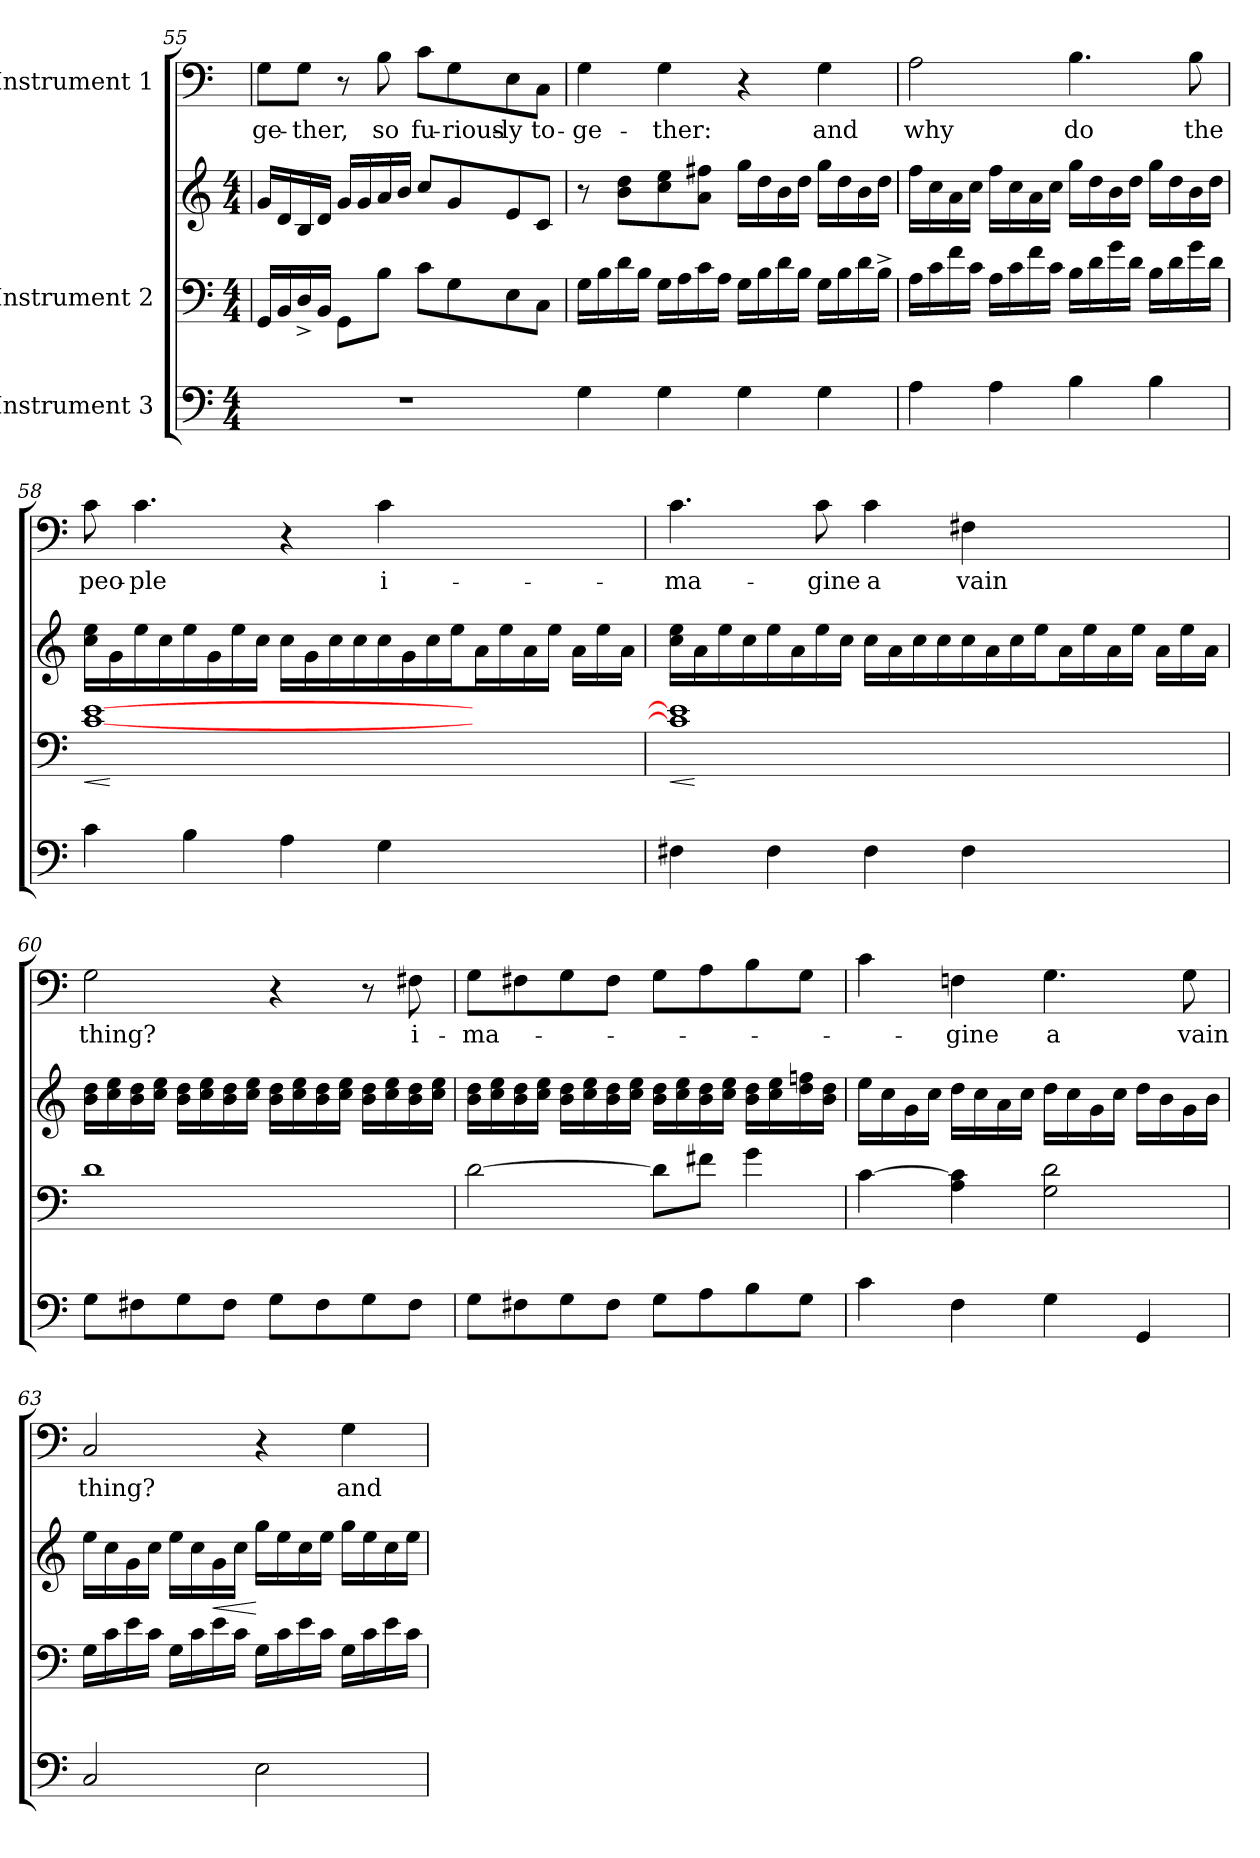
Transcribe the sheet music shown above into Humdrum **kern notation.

**kern	**kern	**kern	**dynam	**kern	**text
*part3	*part2	*part2	*part2	*part1	*part1
*staff4	*staff3	*staff2	*staff2/3	*staff1	*staff1
*I"Instrument 3	*I"Instrument 2	*	*	*I"Instrument 1	*
*clefF4	*clefF4	*clefG2	*	*clefF4	*
*M4/4	*M4/4	*M4/4	*	*	*
=55	=55	=55	=55!	=55!	=55!
!	!	!	!	!	!LO:LY:b
1r	16GG/L	16g/L	.	8G\L	-ge-
.	16BB/	16d/	.	.	.
!	!	!	!	!	!LO:LY:b:cj
.	16D^>/	16B/	.	8G\J	-ther,
.	16BB/J	16d/J	.	.	.
.	8GG\L	16g/L	.	8r	.
.	.	16g/	.	.	.
!	!	!	!	!	!LO:LY:b:cj
.	8B\J	16a/	.	8B\	so
.	.	16b/J	.	.	.
!	!	!	!	!	!LO:LY:b
.	8c\L	8cc/L	.	8c\L	fu-
!	!	!	!	!	!LO:LY:b:cj
.	8G\	8g/	.	8G\	-rious-
!	!	!	!	!	!LO:LY:b:rj
.	8E\	8e/	.	8E\	-ly
!	!	!	!	!	!LO:LY:b:cj
.	8C\J	8c/J	.	8C\J	to-
=56	=56	=56	=56!	=56!	=56!
*	*^	*^	*	*	*
!	!	!	!	!	!	!	!LO:LY:b:cj
4G\	16G\L	2.ryy	2.ryy	8r	.	4G\	-ge-
.	16B\	.	.	.	.	.	.
.	16d\	.	.	8b\ 8dd\L	.	.	.
.	16B\J	.	.	.	.	.	.
!	!	!	!	!	!	!	!LO:LY:b:cj
4G\	16G\L	.	.	8ee\ 8cc\	.	4G\	-ther:
.	16A\	.	.	.	.	.	.
.	16c\	.	.	8a\ 8ff#X\J	.	.	.
.	16A\J	.	.	.	.	.	.
4G\	16G\L	.	.	16gg\L	.	4r	.
.	16B\	.	.	16dd\	.	.	.
.	16d\	.	.	16b\	.	.	.
.	16B\J	.	.	16dd\J	.	.	.
!	!	!	!	!	!	!	!LO:LY:b:cj
4G\	4ryy	16G\L	16gg\L	4ryy	.	4G\	and
.	.	16B\	16dd\	.	.	.	.
.	.	16d\	16b\	.	.	.	.
.	.	16B^>\J	16dd\J	.	.	.	.
!!LO:LB:g=z
=57	=57	=57	=57	=57	=57!	=57!	=57!
!	!	!	!	!	!	!	!LO:LY:b:cj
4A\	4ryy	16A\L	16ff\L	4ryy	.	2A\	why
.	.	16c\	16cc\	.	.	.	.
.	.	16f\	16a\	.	.	.	.
.	.	16c\J	16cc\J	.	.	.	.
4A\	16A\L	2ryy	2ryy	16ff\L	.	.	.
.	16c\	.	.	16cc\	.	.	.
.	16f\	.	.	16a\	.	.	.
.	16c\J	.	.	16cc\J	.	.	.
!	!	!	!	!	!	!	!LO:LY:b:cj
4B\	16B\L	.	.	16gg\L	.	4.B\	do
.	16d\	.	.	16dd\	.	.	.
.	16g\	.	.	16b\	.	.	.
.	16d\J	.	.	16dd\J	.	.	.
4B\	4ryy	16B\L	16gg\L	4ryy	.	.	.
.	.	16d\	16dd\	.	.	.	.
!	!	!	!	!	!	!	!LO:LY:b:cj
.	.	16g\	16b\	.	.	8B\	the
.	.	16d\J	16dd\J	.	.	.	.
*	*	*	*v	*v	*	*	*
=58	=58	=58	=58	=58!	=58!	=58!
!	!	!	!	!LO:HP:b=2	!	!LO:LY:b
*	*v	*v	*	*	*	*
4c\	[>1e [<1c	16cc\ 16ee\L	<	8c\	peo-
.	.	16g\	[	.	.
!	!	!	!	!	!LO:LY:b:rj
.	.	16ee\	.	4.c\	-ple
.	.	16cc\	.	.	.
4B\	.	16ee\L	.	.	.
.	.	16g\J	.	.	.
.	.	16ee\	.	.	.
.	.	16cc\J	.	.	.
4A\	.	16cc\L	.	4r	.
.	.	16g\L	.	.	.
.	.	16cc\	.	.	.
.	.	16cc\	.	.	.
!	!	!	!	!	!LO:LY:b:cj
4G\	.	16cc\L	.	4c\	i-
.	.	16g\J	.	.	.
.	.	16cc\	.	.	.
.	.	16ee\J	.	.	.
4..ryy	4..ryy	16a\L	.	4..ryy	.
.	.	16ee\	.	.	.
.	.	16a\J	.	.	.
.	.	16ee\J	.	.	.
.	.	16a\L	.	.	.
.	.	16ee\	.	.	.
.	.	16a\J	.	.	.
=59	=59	=59	=59!	=59!	=59!
!	!	!	!LO:HP:b=2	!	!LO:LY:b:cj
4F#X\	1e] 1c]	16cc\ 16ee\L	<	4.c\	-ma-
.	.	16a\	[	.	.
.	.	16ee\	.	.	.
.	.	16cc\	.	.	.
4F#\	.	16ee\L	.	.	.
.	.	16a\J	.	.	.
!	!	!	!	!	!LO:LY:b:cj
.	.	16ee\	.	8c\	-gine
.	.	16cc\J	.	.	.
!	!	!	!	!	!LO:LY:b:cj
4F#\	.	16cc\L	.	4c\	a
.	.	16a\L	.	.	.
.	.	16cc\	.	.	.
.	.	16cc\	.	.	.
!	!	!	!	!	!LO:LY:b:cj
4F#\	.	16cc\L	.	4F#X\	vain
.	.	16a\J	.	.	.
.	.	16cc\	.	.	.
.	.	16ee\J	.	.	.
4..ryy	4..ryy	16a\L	.	4..ryy	.
.	.	16ee\	.	.	.
.	.	16a\J	.	.	.
.	.	16ee\J	.	.	.
.	.	16a\L	.	.	.
.	.	16ee\	.	.	.
.	.	16a\J	.	.	.
=60	=60	=60	=60!	=60!	=60!
!	!	!	!	!	!LO:LY:b:cj
8G\L	1d	16b\ 16dd\L	.	2G\	thing?
.	.	16cc\ 16ee\	.	.	.
8F#X\	.	16dd\ 16b\	.	.	.
.	.	16cc\ 16ee\J	.	.	.
8G\	.	16b\ 16dd\L	.	.	.
.	.	16cc\ 16ee\	.	.	.
8F#\J	.	16b\ 16dd\	.	.	.
.	.	16cc\ 16ee\J	.	.	.
8G\L	.	16b\ 16dd\L	.	4r	.
.	.	16cc\ 16ee\	.	.	.
8F#\	.	16dd\ 16b\	.	.	.
.	.	16cc\ 16ee\J	.	.	.
8G\	.	16b\ 16dd\L	.	8r	.
.	.	16cc\ 16ee\	.	.	.
!	!	!	!	!	!LO:LY:b:cj
8F#\J	.	16b\ 16dd\	.	8F#X\	i-
.	.	16cc\ 16ee\J	.	.	.
!!LO:LB:g=z
=61	=61	=61	=61!	=61!	=61!
!	!	!	!	!	!LO:LY:b:cj
8G\L	[>2d\	16dd\ 16b\L	.	8G\L	-ma-
.	.	16ee\ 16cc\	.	.	.
8F#X\	.	16b\ 16dd\	.	8F#X\	.
.	.	16ee\ 16cc\J	.	.	.
8G\	.	16dd\ 16b\L	.	8G\	.
.	.	16cc\ 16ee\	.	.	.
8F#\J	.	16b\ 16dd\	.	8F#\J	.
.	.	16cc\ 16ee\J	.	.	.
8G\L	8d\L]	16dd\ 16b\L	.	8G\L	.
.	.	16ee\ 16cc\	.	.	.
8A\	8f#X\J	16b\ 16dd\	.	8A\	.
.	.	16ee\ 16cc\J	.	.	.
8B\	4g\	16b\ 16dd\L	.	8B\	.
.	.	16cc\ 16ee\	.	.	.
8G\J	.	16ffn\ 16dd\	.	8G\J	.
.	.	16dd\ 16b\J	.	.	.
=62	=62	=62	=62!	=62!	=62!
4c\	[>4c\	16ee\L	.	4c\	.
.	.	16cc\	.	.	.
.	.	16g\	.	.	.
.	.	16cc\J	.	.	.
!	!	!	!	!	!LO:LY:b:cj
4F\	4c\] 4A\	16dd\L	.	4Fn\	-gine
.	.	16cc\	.	.	.
.	.	16a\	.	.	.
.	.	16cc\J	.	.	.
!	!	!	!	!	!LO:LY:b:cj
4G\	2d\ 2G\	16dd\L	.	4.G\	a
.	.	16cc\	.	.	.
.	.	16g\	.	.	.
.	.	16cc\J	.	.	.
4GG/	.	16dd\L	.	.	.
.	.	16b\	.	.	.
!	!	!	!	!	!LO:LY:b:cj
.	.	16g\	.	8G\	vain
.	.	16b\J	.	.	.
=63	=63	=63	=63!	=63!	=63!
*	*^	*^	*	*	*
!	!	!	!	!	!	!	!LO:LY:b:cj
2C/	16G\L	2ryy	2ryy	16ee\L	.	2C/	thing?
.	16c\	.	.	16cc\	.	.	.
.	16e\	.	.	16g\	.	.	.
.	16c\J	.	.	16cc\J	.	.	.
.	16G\L	.	.	16ee\L	.	.	.
.	16c\	.	.	16cc\	.	.	.
!	!	!	!	!	!LO:HP:b	!	!
.	16e\	.	.	16g\	<	.	.
.	16c\J	.	.	16cc\J	.	.	.
2E\	2ryy	16G\L	16gg\L	2ryy	[	4r	.
.	.	16c\	16ee\	.	.	.	.
.	.	16e\	16cc\	.	.	.	.
.	.	16c\J	16ee\J	.	.	.	.
!	!	!	!	!	!	!	!LO:LY:b:cj
.	.	16G\L	16gg\L	.	.	4G\	and
.	.	16c\	16ee\	.	.	.	.
.	.	16e\	16cc\	.	.	.	.
.	.	16c\J	16ee\J	.	.	.	.
*	*v	*v	*	*	*	*	*
*	*	*v	*v	*	*	*
=	=	=	=!	=!	=!
*-	*-	*-	*-	*-	*-
